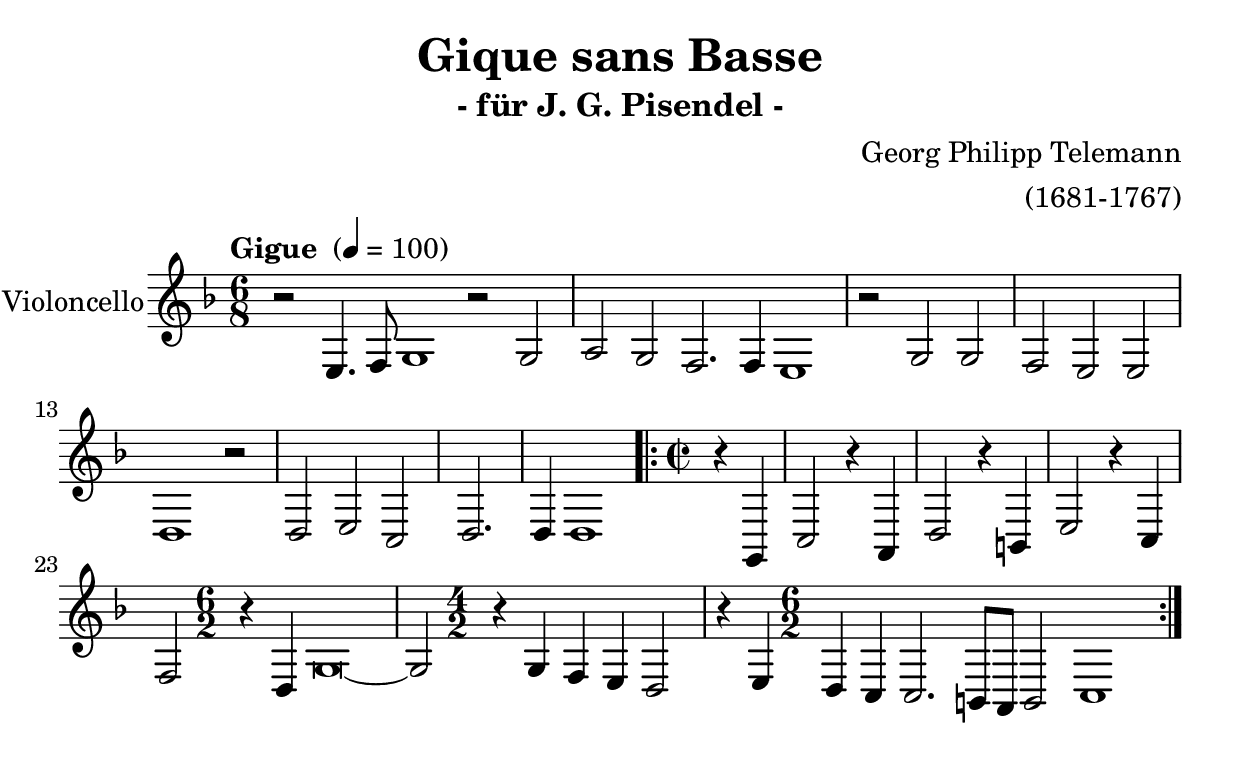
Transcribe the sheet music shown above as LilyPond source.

\version "2.14.2"
\include "deutsch.ly"

#(set-global-staff-size 25)

\header {
  title = "Gique sans Basse"
  subtitle = "- für J. G. Pisendel -"
  composer = "Georg Philipp Telemann"
  arranger = "(1681-1767)"
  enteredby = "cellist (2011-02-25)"
}

voiceconsts = {
  \key c \major
%  \clef "treble"
  \clef "bass"
  \time 6/8
  \tempo "Gigue " 4=100
% \numericTimeSignature
  \compressFullBarRests
}

%minstr = "harpsichord"
mihi = "clarinet"
%minstr = "accordion"
milo = "bassoon"

dim = \markup \italic "dim."

\include "v1.ily"

music = \new StaffGroup <<
      \new Staff {
	\set Staff.midiInstrument = \milo
	\set Staff.instrumentName = #"Violoncello"
%	\transpose c c { \va }
	\transpose c f,, { \va }
      }
>>

\book {
  \score {
    \music
    \layout {}
  }

  \score {
    \unfoldRepeats \music

    \midi {
      \context {
        \Score
      }
    }
  }
}
